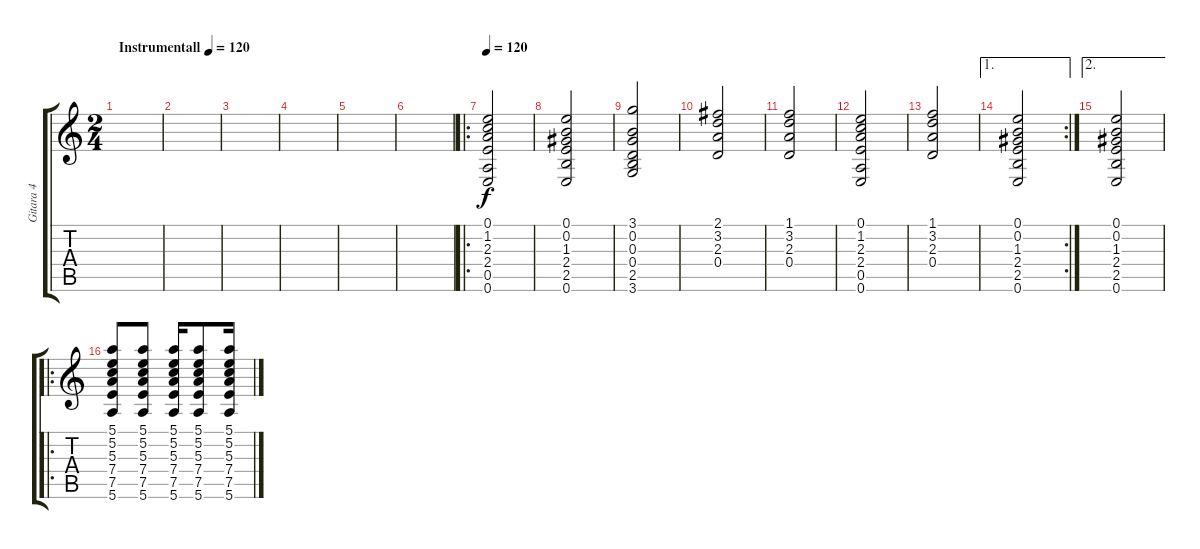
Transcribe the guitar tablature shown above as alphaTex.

\track ("Gitara 4" "Gitara 4") {instrument acousticguitarnylon}
\staff {score tabs}
\tuning (E4 B3 G3 D3 A2 E2) {hide}
\ts (2 4)
\tempo (120 "Instrumentall")
\clef g2
\ks aminor
|
|
|
|
|
|
\ro
\tempo 120
(0.1 1.2 2.3 2.4 0.5 0.6).2 |
(0.1 0.2 1.3 2.4 2.5 0.6).2 |
(3.1 0.2 0.3 0.4 2.5 3.6).2 |
(2.1 3.2 2.3 0.4).2 |
(1.1 3.2 2.3 0.4).2 |
(0.1 1.2 2.3 2.4 0.5 0.6).2 |
(1.1 3.2 2.3 0.4).2 |
\ae 1
\rc 2
(0.1 0.2 1.3 2.4 2.5 0.6).2 |
\ae 2
(0.1 0.2 1.3 2.4 2.5 0.6).2 |
\ro
(5.1 5.2 5.3 7.4 7.5 5.6).8 (5.1 5.2 5.3 7.4 7.5 5.6).8 (5.1 5.2 5.3 7.4 7.5 5.6).16 (5.1 5.2 5.3 7.4 7.5 5.6).8 (5.1 5.2 5.3 7.4 7.5 5.6).16
